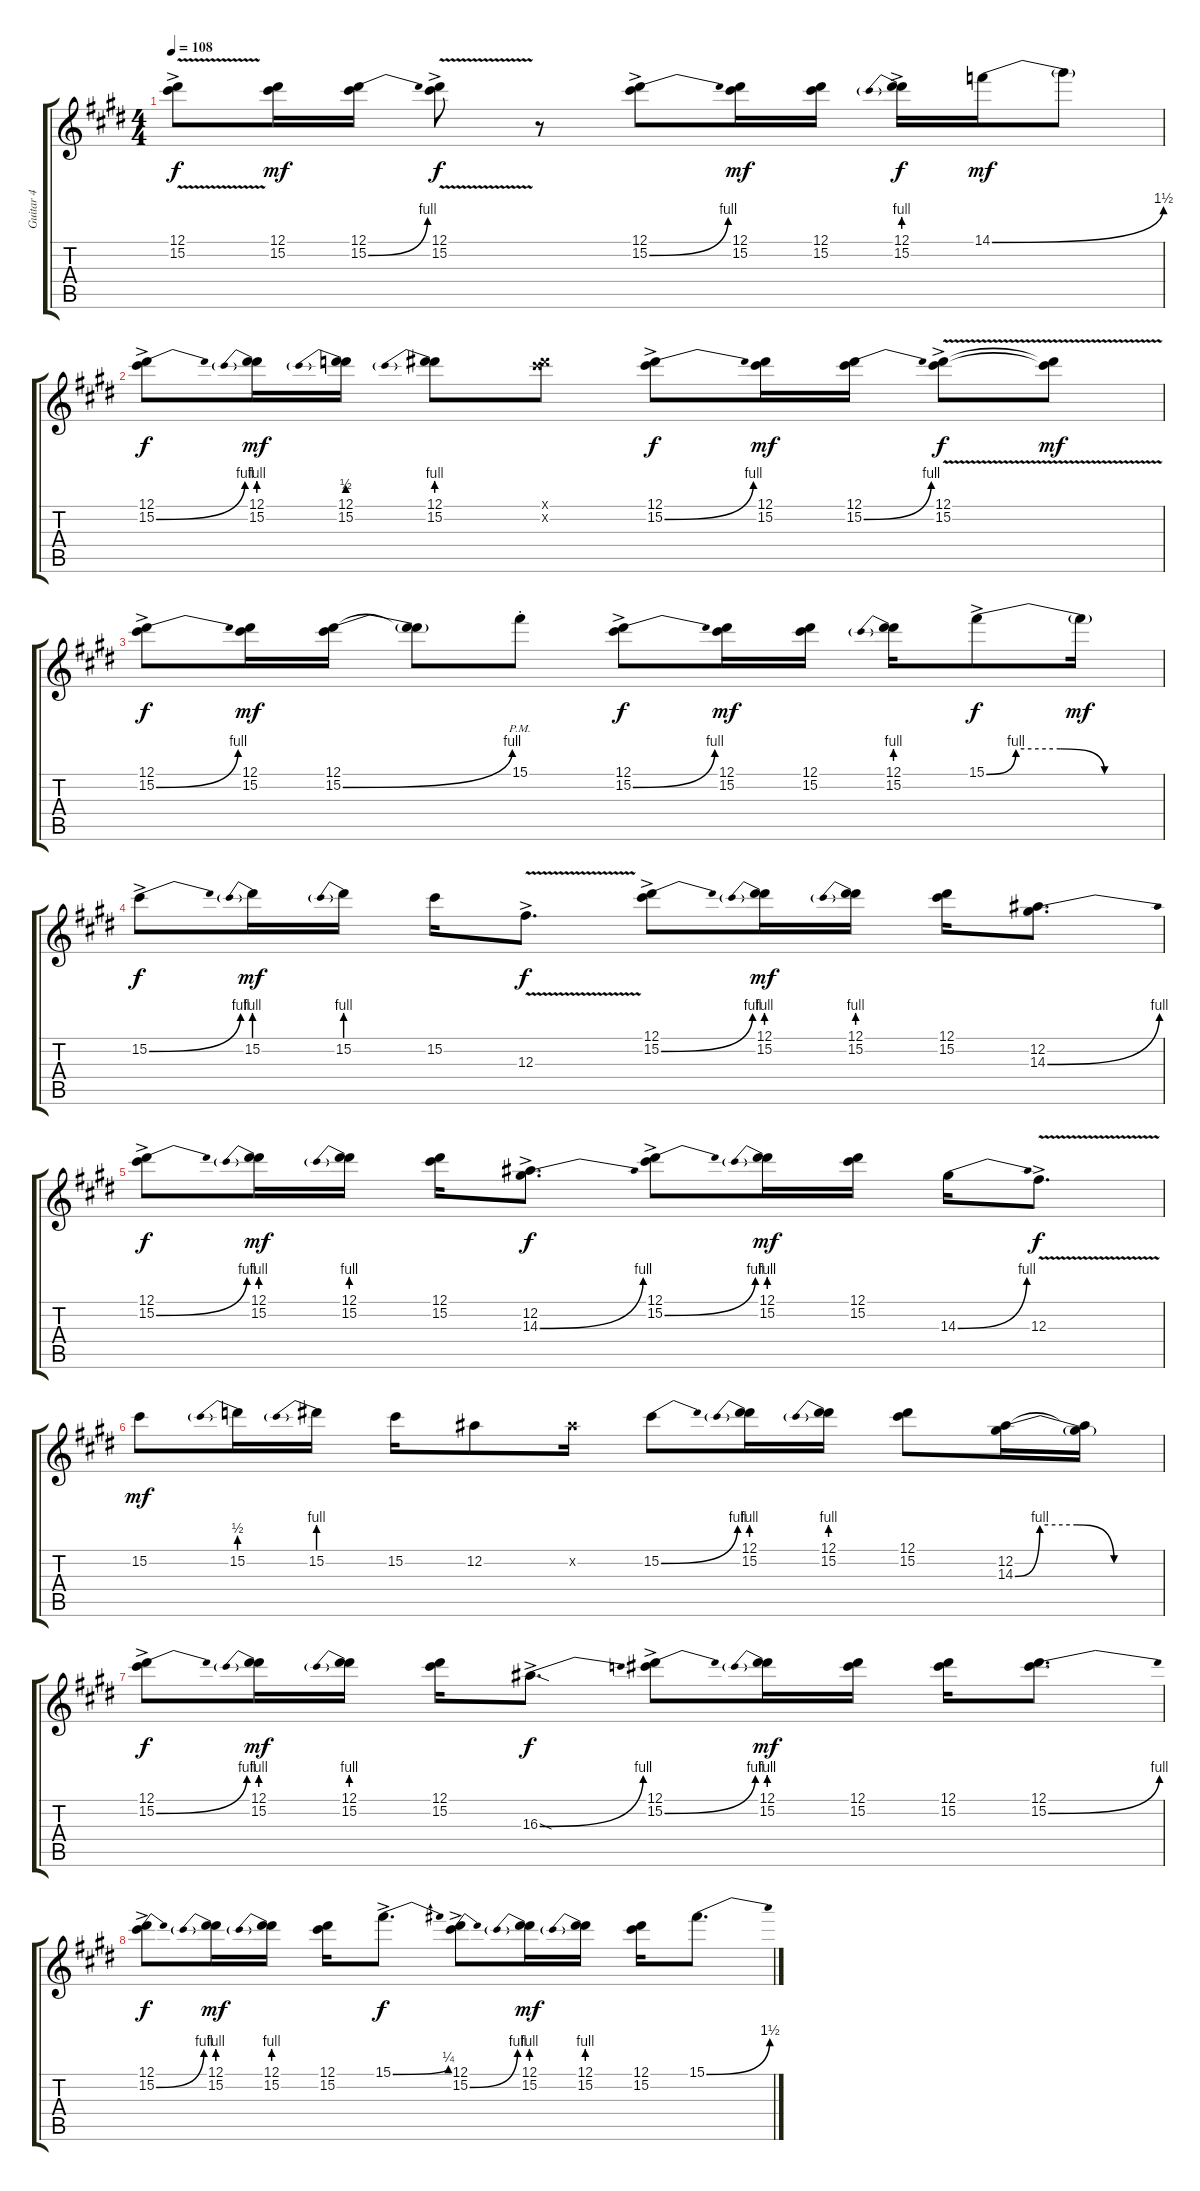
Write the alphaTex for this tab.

\track ("Guitar 4" "Guitar 4") {instrument electricguitarclean}
\staff {score tabs}
\tuning (Eb4 Bb3 Gb3 Db3 Ab2 Eb2) {hide}
\ts (4 4)
\tempo 108
\clef g2
\ks c#minor
(12.1{v ac} 15.2{v ac}).8{dy f} (12.1 15.2).16{dy mf} (12.1 15.2{be (bend 0 0 60 4)}).16 (12.1{v ac} 15.2{v ac}).8{dy f} r.8 (12.1{ac} 15.2{be (bend 0 0 60 4) ac}).8 (12.1 15.2).16{dy mf} (12.1 15.2).16 (12.1{ac} 15.2{be (prebend 0 4 60 4) ac}).16{dy f} 14.1{be (bend 0 0 60 6)}.16{dy mf} 14.1{t}.8 |
\ks e
(12.1{ac} 15.2{be (bend 0 0 60 4) ac}).8{dy f} (12.1 15.2{be (prebend 0 4 60 4)}).16{dy mf} (12.1 15.2{be (prebend 0 2 60 2)}).16 (12.1 15.2{be (prebend 0 4 60 4)}).8 (12.1{x} 15.2{x}).8 (12.1{ac} 15.2{be (bend 0 0 60 4) ac}).8{dy f} (12.1 15.2).16{dy mf} (12.1 15.2{be (bend 0 0 60 4)}).16 (12.1{v ac} 15.2{v ac}).8{dy f} (12.1{v t} 15.2{v t}).8{dy mf} |
\ks c#minor
(12.1{ac} 15.2{be (bend 0 0 60 4) ac}).8{dy f} (12.1 15.2).16{dy mf} (12.1 15.2{be (bend 0 0 60 4)}).16 (12.1{t} 15.2{t}).8 15.1{pm st}.8 (12.1{ac} 15.2{be (bend 0 0 60 4) ac}).8{dy f} (12.1 15.2).16{dy mf} (12.1 15.2).16 (12.1 15.2{be (prebend 0 4 60 4)}).16 15.1{be (custom 0 0 10 4 25 4 40 0 60 0) ac}.8{dy f} 15.1{t}.16{dy mf} |
\ks e
15.2{be (bend 0 0 60 4) ac}.8{dy f} 15.2{be (prebend 0 4 60 4)}.16{dy mf} 15.2{be (prebend 0 4 60 4)}.16 15.2.16 12.3{v ac}.8{d dy f} (12.1{ac} 15.2{be (bend 0 0 60 4) ac}).8 (12.1 15.2{be (prebend 0 4 60 4)}).16{dy mf} (12.1 15.2{be (prebend 0 4 60 4)}).16 (12.1 15.2).16 (12.2 14.3{be (bend 0 0 60 4)}).8{d} |
\ks c#minor
(12.1{ac} 15.2{be (bend 0 0 60 4) ac}).8{dy f} (12.1 15.2{be (prebend 0 4 60 4)}).16{dy mf} (12.1 15.2{be (prebend 0 4 60 4)}).16 (12.1 15.2).16 (12.2{ac} 14.3{be (bend 0 0 60 4) ac}).8{d dy f} (12.1{ac} 15.2{be (bend 0 0 60 4) ac}).8 (12.1 15.2{be (prebend 0 4 60 4)}).16{dy mf} (12.1 15.2).16 14.3{be (bend 0 0 60 4)}.16 12.3{v ac}.8{d dy f} |
\ks e
15.2.8{dy mf} 15.2{be (prebend 0 2 60 2)}.16 15.2{be (prebend 0 4 60 4)}.16 15.2.16 12.2.8 12.2{x}.16 15.2{be (bend 0 0 60 4)}.8 (12.1 15.2{be (prebend 0 4 60 4)}).16 (12.1 15.2{be (prebend 0 4 60 4)}).16 (12.1 15.2).8 (12.2 14.3{be (custom 0 0 10 4 25 4 40 0 60 0)}).16 (12.2{t} 14.3{t}).16 |
\ks c#minor
(12.1{ac} 15.2{be (bend 0 0 60 4) ac}).8{dy f} (12.1 15.2{be (prebend 0 4 60 4)}).16{dy mf} (12.1 15.2{be (prebend 0 4 60 4)}).16 (12.1 15.2).16 16.3{be (bend 0 0 60 4) sod ac}.8{d dy f} (12.1{ac} 15.2{be (bend 0 0 60 4) ac}).8 (12.1 15.2{be (prebend 0 4 60 4)}).16{dy mf} (12.1 15.2).16 (12.1 15.2).16 (12.1 15.2{be (bend 0 0 60 4)}).8{d} |
\ks e
(12.1{ac} 15.2{be (bend 0 0 60 4) ac}).8{dy f} (12.1 15.2{be (prebend 0 4 60 4)}).16{dy mf} (12.1 15.2{be (prebend 0 4 60 4)}).16 (12.1 15.2).16 15.1{be (bend 0 0 60 1) ac}.8{d dy f} (12.1{ac} 15.2{be (bend 0 0 60 4) ac}).8 (12.1 15.2{be (prebend 0 4 60 4)}).16{dy mf} (12.1 15.2{be (prebend 0 4 60 4)}).16 (12.1 15.2).16 15.1{be (bend 0 0 60 6)}.8{d}
